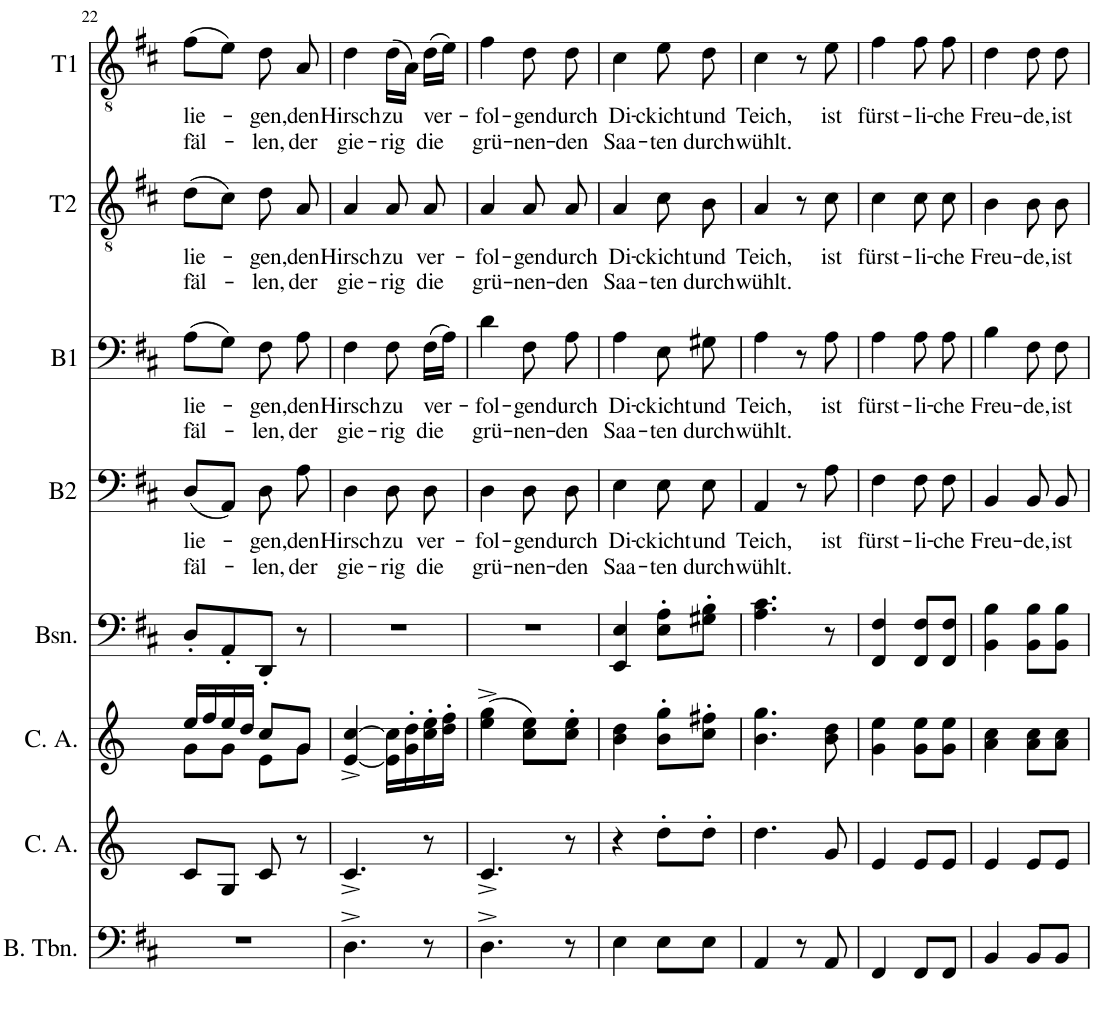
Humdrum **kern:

**kern	**kern	**kern	**kern	**kern	**text	**text	**kern	**text	**text	**kern	**text	**text	**kern	**text	**text
*part8	*part7	*part6	*part5	*part4	*part4	*part4	*part3	*part3	*part3	*part2	*part2	*part2	*part1	*part1	*part1
*staff8	*staff7	*staff6	*staff5	*staff4	*staff4	*staff4	*staff3	*staff3	*staff3	*staff2	*staff2	*staff2	*staff1	*staff1	*staff1
*I"Trombone basse	*I"Cor anglais	*I"Cor anglais	*I"Basson	*I"B2	*	*	*I"B1	*	*	*I"T2	*	*	*I"T1	*	*
*	*I'C. A.	*I'C. A.	*I'Bsn.	*I'B2	*	*	*I'B1	*	*	*I'T2	*	*	*I'T1	*	*
!!LO:PB:g=z
*clefF4	*clefG2	*clefG2	*clefF4	*clefF4	*	*	*clefF4	*	*	*clefGv2	*	*	*clefGv2	*	*
*	*Trd6c10	*Trd6c10	*	*	*	*	*	*	*	*	*	*	*	*	*
*k[f#c#]	*k[]	*k[]	*k[f#c#]	*k[f#c#]	*	*	*k[f#c#]	*	*	*k[f#c#]	*	*	*k[f#c#]	*	*
*M2/4	*M2/4	*M2/4	*M2/4	*M2/4	*	*	*M2/4	*	*	*M2/4	*	*	*M2/4	*	*
=22	=22	=22	=22	=22	=22	=22	=22	=22	=22	=22	=22	=22	=22	=22	=22
*	*	*^	*	*	*	*	*	*	*	*	*	*	*	*	*
!	!	!	!	!	!	!LO:LY:b	!LO:LY:b	!	!LO:LY:b	!LO:LY:b	!	!LO:LY:b	!LO:LY:b	!	!LO:LY:b	!LO:LY:b
2r	8c/L	16ee/LL	8g\L	8D'/L	(8D/L	lie-	fäl-	(8A\L	lie-	fäl-	(8d\L	lie-	fäl-	(8f#\L	lie-	fäl-
.	.	16ff/	.	.	.	.	.	.	.	.	.	.	.	.	.	.
.	8G/J	16ee/	8g\J	8AA'/	8AA/J)	.	.	8G\J)	.	.	8c#\J)	.	.	8e\J)	.	.
.	.	16dd/JJ	.	.	.	.	.	.	.	.	.	.	.	.	.	.
!	!	!	!	!	!	!LO:LY:b	!LO:LY:b	!	!LO:LY:b	!LO:LY:b	!	!LO:LY:b	!LO:LY:b	!	!LO:LY:b	!LO:LY:b
.	8c/	8cc/L	8e\L	8DD'/J	8D\	-gen,	-len,	8F#\	-gen,	-len,	8d\	-gen,	-len,	8d\	-gen,	-len,
!	!	!	!	!	!	!LO:LY:b	!LO:LY:b	!	!LO:LY:b	!LO:LY:b	!	!LO:LY:b	!LO:LY:b	!	!LO:LY:b	!LO:LY:b
.	8r	8g/J	8g\J	8r	8A\	den	der	8A\	den	der	8A/	den	der	8A/	den	der
=23	=23	=23	=23	=23	=23	=23	=23	=23	=23	=23	=23	=23	=23	=23	=23	=23
!	!	!	!	!	!	!LO:LY:b	!LO:LY:b	!	!LO:LY:b	!LO:LY:b	!	!LO:LY:b	!LO:LY:b	!	!LO:LY:b	!LO:LY:b
*	*	*v	*v	*	*	*	*	*	*	*	*	*	*	*	*	*
4.D^\	4.c^/	[4e/^ [4cc/^	2r	4D\	Hirsch	gie-	4F#\	Hirsch	gie-	4A/	Hirsch	gie-	4d\	Hirsch	gie-
!	!	!	!	!	!LO:LY:b	!LO:LY:b	!	!LO:LY:b	!LO:LY:b	!	!LO:LY:b	!LO:LY:b	!	!LO:LY:b	!LO:LY:b
.	.	16e\] 16cc\]LL	.	8D\	zu	-rig	8F#\	zu	-rig	8A/	zu	-rig	(16d\LL	zu	-rig
.	.	16g\' 16dd\'	.	.	.	.	.	.	.	.	.	.	16A\JJ)	.	.
!	!	!	!	!	!LO:LY:b	!LO:LY:b	!	!LO:LY:b	!LO:LY:b	!	!LO:LY:b	!LO:LY:b	!	!LO:LY:b	!LO:LY:b
8r	8r	16cc\' 16ee\'	.	8D\	ver-	die	(16F#\LL	ver-	die	8A/	ver-	die	(16d\LL	ver-	die
.	.	16dd\' 16ff\'JJ	.	.	.	.	16A\JJ)	.	.	.	.	.	16e\JJ)	.	.
=24	=24	=24	=24	=24	=24	=24	=24	=24	=24	=24	=24	=24	=24	=24	=24
!	!	!	!	!	!LO:LY:b	!LO:LY:b	!	!LO:LY:b	!LO:LY:b	!	!LO:LY:b	!LO:LY:b	!	!LO:LY:b	!LO:LY:b
4.D^\	4.c^/	(4ee\^ 4gg\^	2r	4D\	-fol-	grü-	4d\	-fol-	grü-	4A/	-fol-	grü-	4f#\	-fol-	grü-
!	!	!	!	!	!LO:LY:b	!LO:LY:b	!	!LO:LY:b	!LO:LY:b	!	!LO:LY:b	!LO:LY:b	!	!LO:LY:b	!LO:LY:b
.	.	8cc\ 8ee\L)	.	8D\	-gen	-nen-	8F#\	-gen	-nen-	8A/	-gen	-nen-	8d\	-gen	-nen-
!	!	!	!	!	!LO:LY:b	!LO:LY:b	!	!LO:LY:b	!LO:LY:b	!	!LO:LY:b	!LO:LY:b	!	!LO:LY:b	!LO:LY:b
8r	8r	8cc\' 8ee\'J	.	8D\	durch	-den	8A\	durch	-den	8A/	durch	-den	8d\	durch	-den
=25	=25	=25	=25	=25	=25	=25	=25	=25	=25	=25	=25	=25	=25	=25	=25
!	!	!	!	!	!LO:LY:b	!LO:LY:b	!	!LO:LY:b	!LO:LY:b	!	!LO:LY:b	!LO:LY:b	!	!LO:LY:b	!LO:LY:b
4E\	4r	4b\ 4dd\	4EE/ 4E/	4E\	Di-	Saa-	4A\	Di-	Saa-	4A/	Di-	Saa-	4c#\	Di-	Saa-
!	!	!	!	!	!LO:LY:b	!LO:LY:b	!	!LO:LY:b	!LO:LY:b	!	!LO:LY:b	!LO:LY:b	!	!LO:LY:b	!LO:LY:b
8E\L	8dd'\L	8b\' 8gg\'L	8E\' 8A\'L	8E\	-ckicht	-ten	8E\	-ckicht	-ten	8c#\	-ckicht	-ten	8e\	-ckicht	-ten
!	!	!	!	!	!LO:LY:b	!LO:LY:b	!	!LO:LY:b	!LO:LY:b	!	!LO:LY:b	!LO:LY:b	!	!LO:LY:b	!LO:LY:b
8E\J	8dd'\J	8cc\' 8ff#X\'J	8G#X\' 8B\'J	8E\	und	durch	8G#X\	und	durch	8B\	und	durch	8d\	und	durch
=26	=26	=26	=26	=26	=26	=26	=26	=26	=26	=26	=26	=26	=26	=26	=26
!	!	!	!	!	!LO:LY:b	!LO:LY:b	!	!LO:LY:b	!LO:LY:b	!	!LO:LY:b	!LO:LY:b	!	!LO:LY:b	!LO:LY:b
4AA/	4.dd\	4.b\ 4.gg\	4.A\ 4.c#\	4AA/	Teich,	wühlt.	4A\	Teich,	wühlt.	4A/	Teich,	wühlt.	4c#\	Teich,	wühlt.
8r	.	.	.	8r	.	.	8r	.	.	8r	.	.	8r	.	.
!	!	!	!	!	!LO:LY:b	!	!	!LO:LY:b	!	!	!LO:LY:b	!	!	!LO:LY:b	!
8AA/	8g/	8b\ 8dd\	8r	8A\	ist	.	8A\	ist	.	8c#\	ist	.	8e\	ist	.
=27	=27	=27	=27	=27	=27	=27	=27	=27	=27	=27	=27	=27	=27	=27	=27
!	!	!	!	!	!LO:LY:b	!	!	!LO:LY:b	!	!	!LO:LY:b	!	!	!LO:LY:b	!
4FF#/	4e/	4g\ 4ee\	4FF#/ 4F#/	4F#\	fürst-	.	4A\	fürst-	.	4c#\	fürst-	.	4f#\	fürst-	.
!	!	!	!	!	!LO:LY:b	!	!	!LO:LY:b	!	!	!LO:LY:b	!	!	!LO:LY:b	!
8FF#/L	8e/L	8g\ 8ee\L	8FF#/ 8F#/L	8F#\	-li-	.	8A\	-li-	.	8c#\	-li-	.	8f#\	-li-	.
!	!	!	!	!	!LO:LY:b	!	!	!LO:LY:b	!	!	!LO:LY:b	!	!	!LO:LY:b	!
8FF#/J	8e/J	8g\ 8ee\J	8FF#/ 8F#/J	8F#\	-che	.	8A\	-che	.	8c#\	-che	.	8f#\	-che	.
=28	=28	=28	=28	=28	=28	=28	=28	=28	=28	=28	=28	=28	=28	=28	=28
!	!	!	!	!	!LO:LY:b	!	!	!LO:LY:b	!	!	!LO:LY:b	!	!	!LO:LY:b	!
4BB/	4e/	4a\ 4cc\	4BB\ 4B\	4BB/	Freu-	.	4B\	Freu-	.	4B\	Freu-	.	4d\	Freu-	.
!	!	!	!	!	!LO:LY:b	!	!	!LO:LY:b	!	!	!LO:LY:b	!	!	!LO:LY:b	!
8BB/L	8e/L	8a\ 8cc\L	8BB\ 8B\L	8BB/	-de,	.	8F#\	-de,	.	8B\	-de,	.	8d\	-de,	.
!	!	!	!	!	!LO:LY:b	!	!	!LO:LY:b	!	!	!LO:LY:b	!	!	!LO:LY:b	!
8BB/J	8e/J	8a\ 8cc\J	8BB\ 8B\J	8BB/	ist	.	8F#\	ist	.	8B\	ist	.	8d\	ist	.
=	=	=	=	=	=	=	=	=	=	=	=	=	=	=	=
*-	*-	*-	*-	*-	*-	*-	*-	*-	*-	*-	*-	*-	*-	*-	*-
